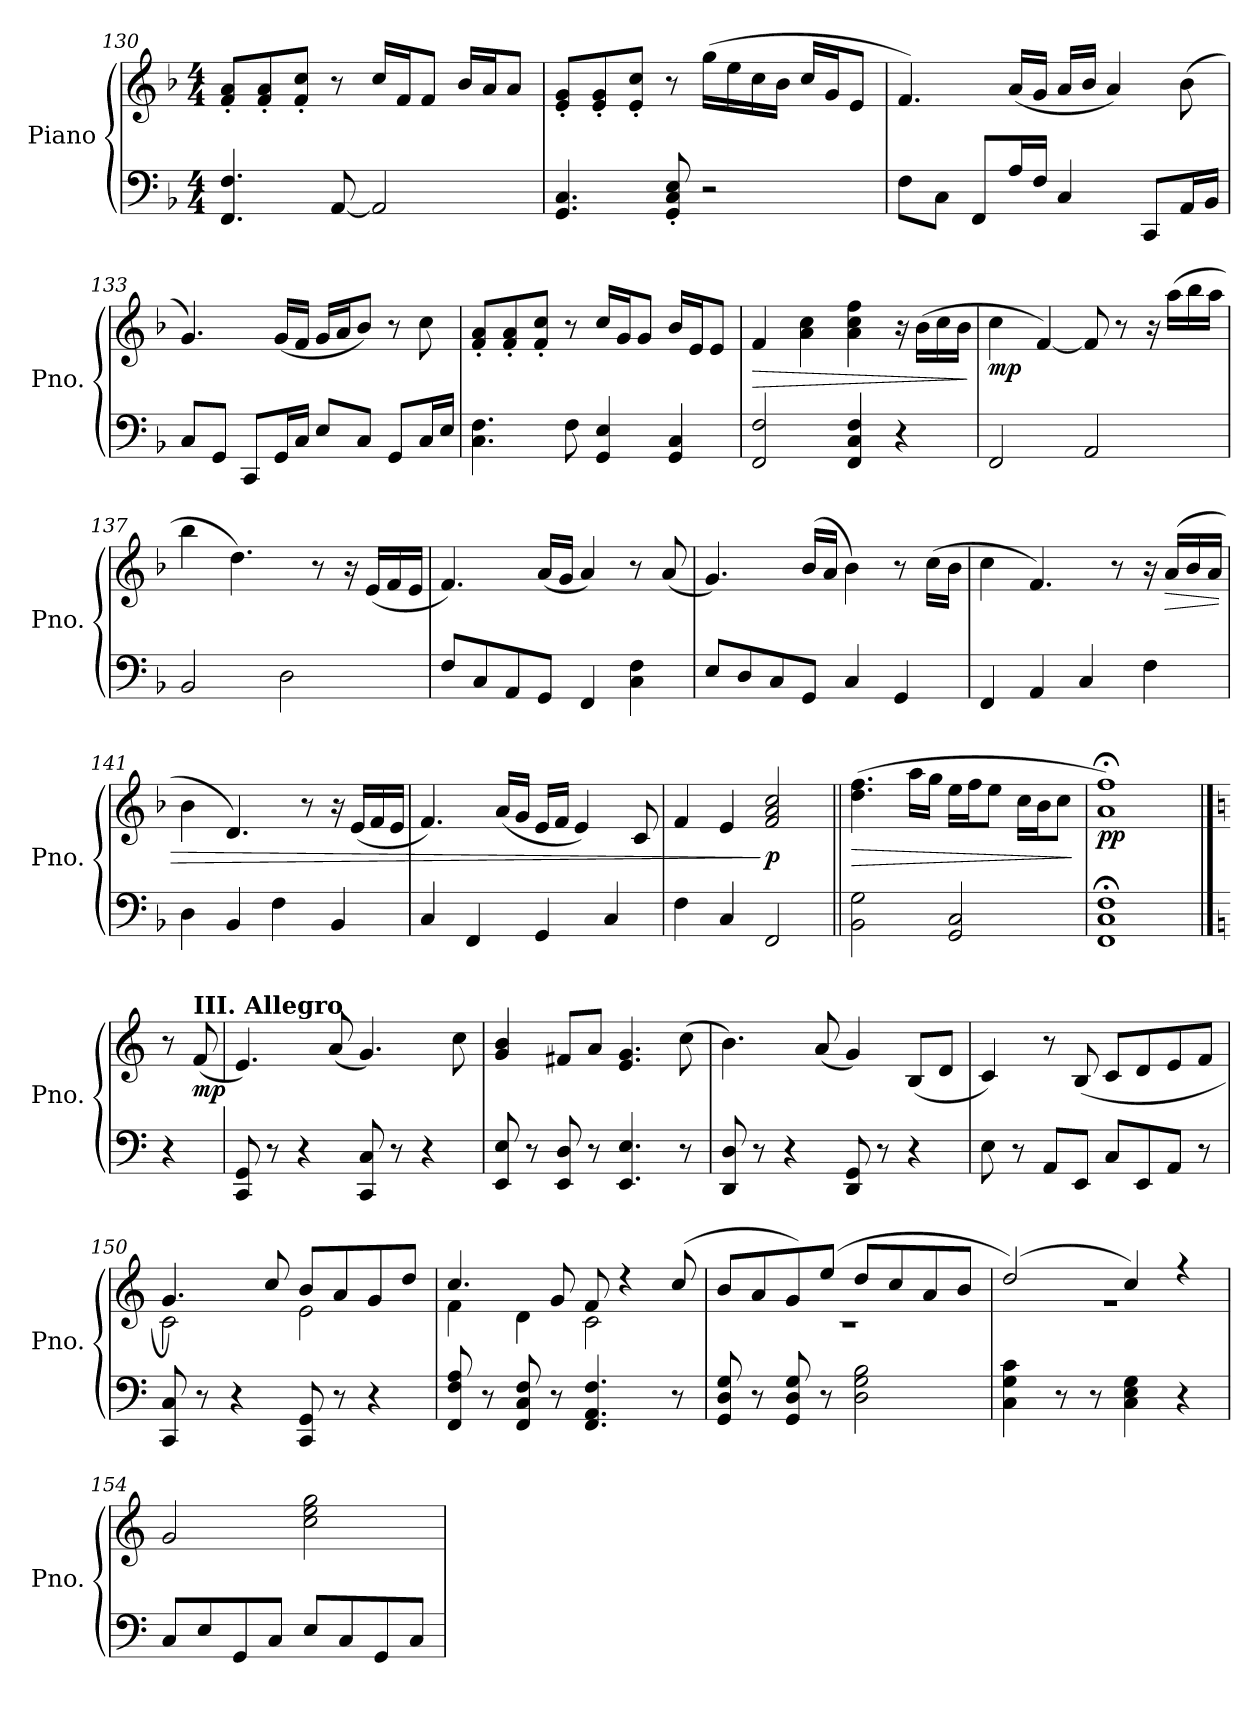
**kern	**kern	**dynam
*part1	*part1	*part1
*staff2	*staff1	*staff1/2
*I"Piano	*	*
*I'Pno.	*	*
*clefF4	*clefG2	*
*k[b-]	*k[b-]	*
*M4/4	*M4/4	*
=130	=130	=130
4.FF/ 4.F/	8f/' 8a/'L	.
.	8f/' 8a/'	.
.	8f/' 8cc/'J	.
[8AA/	8r	.
2AA/]	16cc/LL	.
.	16f/J	.
.	8f/J	.
.	16b-/LL	.
.	16a/J	.
.	8a/J	.
=131	=131	=131
4.GG/ 4.C/	8e/' 8g/'L	.
.	8e/' 8g/'	.
.	8e/' 8cc/'J	.
8GG/' 8C/' 8E/'	8r	.
2r	(>16gg\LL	.
.	16ee\	.
.	16cc\	.
.	16b-\JJ	.
.	16cc/LL	.
.	16g/J	.
.	8e/J	.
!!LO:PB:g=z
=132	=132	=132
8F\L	4.f/)	.
8C\J	.	.
8FF/L	.	.
16A/L	(<16a/LL	.
16F/JJ	16g/JJ	.
4C/	16a/LL	.
.	16b-/JJ	.
.	4a/)	.
8CC/L	.	.
16AA/L	(>8b-\	.
16BB-/JJ	.	.
=133	=133	=133
8C/L	4.g/)	.
8GG/J	.	.
8CC/L	.	.
16GG/L	(<16g/LL	.
16C/JJ	16f/JJ	.
8E/L	16g/LL	.
.	16a/J	.
8C/J	8b-/J)	.
8GG/L	8r	.
16C/L	8cc\	.
16E/JJ	.	.
=134	=134	=134
4.C\ 4.F\	8f/' 8a/'L	.
.	8f/' 8a/'	.
.	8f/' 8cc/'J	.
8F\	8r	.
4GG/ 4E/	16cc/LL	.
.	16g/J	.
.	8g/J	.
4GG/ 4C/	16b-/LL	.
.	16e/J	.
.	8e/J	.
=135	=135	=135
!	!	!LO:HP:b
2FF/ 2F/	4f/	>
.	4a\ 4cc\	.
4FF/ 4C/ 4F/	4a\ 4cc\ 4ff\	.
4r	16r	.
.	(>16b-\LL	.
.	16cc\	.
.	16b-\JJ	.
.	.	]
!!LO:LB:g=z
=136	=136	=136
!	!	!LO:DY:b
2FF/	4cc\	mp
.	[4f/)	.
2AA/	8f/]	.
.	8r	.
.	16r	.
.	(>16aa\LL	.
.	16bb-\	.
.	16aa\JJ	.
=137	=137	=137
2BB-/	4bb-\	.
.	4.dd\)	.
2D\	.	.
.	8r	.
.	16r	.
.	(<16e/LL	.
.	16f/	.
.	16e/JJ	.
=138	=138	=138
8F/L	4.f/)	.
8C/	.	.
8AA/	.	.
8GG/J	(<16a/LL	.
.	16g/JJ	.
4FF/	4a/)	.
4C\ 4F\	8r	.
.	(<8a/	.
=139	=139	=139
8E/L	4.g/)	.
8D/	.	.
8C/	.	.
8GG/J	(>16b-/LL	.
.	16a/JJ	.
4C/	4b-\)	.
4GG/	8r	.
.	(>16cc\LL	.
.	16b-\JJ	.
!!LO:LB:g=z
=140	=140	=140
4FF/	4cc\	.
4AA/	4.f/)	.
4C/	.	.
.	8r	.
4F\	16r	.
!	!	!LO:HP:b
.	(<16a/LL	>
.	16b-/	.
.	16a/JJ	.
=141	=141	=141
4D\	4b-\	.
4BB-/	4.d/)	.
4F\	.	.
.	8r	.
4BB-/	16r	.
.	(<16e/LL	.
.	16f/	.
.	16e/JJ	.
=142	=142	=142
4C/	4.f/)	.
4FF/	.	.
.	(<16a/LL	.
.	16g/JJ	.
4GG/	16e/LL	.
.	16f/JJ	.
.	4e/)	.
4C/	.	.
.	8c/	.
=143	=143	=143
4F\	4f/	.
4C/	4e/	.
!	!	!LO:DY:n=1:b
2FF/	2f/ 2a/ 2cc/	] p
!!LO:LB:g=z
=144||	=144||	=144||
!	!	!LO:HP:b
2BB-\ 2G\	(>4.dd\ 4.ff\	>
.	16aa\LL	.
.	16gg\JJ	.
2GG/ 2C/	16ee\LL	.
.	16ff\J	.
.	8ee\J	.
.	16cc\LL	.
.	16b-\J	.
.	8cc\J	.
.	.	]
=145	=145	=145
!	!	!LO:DY:b
1FF;< 1C;< 1F;<	1a;< 1ff;<)	pp
!!LO:PB:g=z
==145X2	==145X2	==145X2
*k[]	*k[]	*
4r	8r	.
*	*MM140	*
!	!LO:TX:a:B:t=III.  Allegro	!
!	!	!LO:DY:b
.	(<8f/	mp
=146	=146	=146
8CC/ 8GG/	4.e/)	.
8r	.	.
4r	.	.
.	(<8a/	.
8CC/ 8C/	4.g/)	.
8r	.	.
4r	.	.
.	8cc\	.
=147	=147	=147
8EE/ 8E/	4g/ 4b/	.
8r	.	.
8EE/ 8D/	8f#X/L	.
8r	8a/J	.
4.EE/ 4.E/	4.e/ 4.g/	.
8r	(>8cc\	.
=148	=148	=148
8DD/ 8D/	4.b\)	.
8r	.	.
4r	.	.
.	(<8a/	.
8DD/ 8GG/	4g/)	.
8r	.	.
4r	(<8B/L	.
.	8d/J	.
=149	=149	=149
8E\	4c/)	.
8r	.	.
8AA/L	8r	.
8EE/J	(>8B/	.
8C/L	8c/L	.
8EE/	8d/	.
8AA/J	8e/	.
8r	8f/J	.
!!LO:LB:g=z
=150	=150	=150
*	*^	*
8CC/ 8C/	4.g/)	2c\	.
8r	.	.	.
4r	.	.	.
.	8cc/	.	.
8CC/ 8GG/	8b/L	2e\	.
8r	8a/	.	.
4r	8g/	.	.
.	8dd/J	.	.
=151	=151	=151	=151
8FF/ 8F/ 8A/	4.cc/	4f\	.
8r	.	.	.
8FF/ 8C/ 8F/	.	4d\	.
8r	8g/	.	.
4.FF/ 4.AA/ 4.F/	8f/	2c\	.
.	4r	.	.
8r	(>8cc/	.	.
=152	=152	=152	=152
8GG/ 8D/ 8G/	8b/L	1r	.
8r	8a/	.	.
8GG/ 8D/ 8G/	8g/)	.	.
8r	(>8ee/J	.	.
2D\ 2G\ 2B\	8dd/L	.	.
.	8cc/	.	.
.	8a/	.	.
.	8b/J	.	.
=153	=153	=153	=153
4C\ 4G\ 4c\	(>2dd/)	1r	.
8r	.	.	.
8r	.	.	.
4C\ 4E\ 4G\	4cc/)	.	.
4r	4r	.	.
*	*v	*v	*
!!LO:LB:g=z
=154	=154	=154
8C/L	2g/	.
8E/	.	.
8GG/	.	.
8C/J	.	.
8E/L	2cc\ 2ee\ 2gg\	.
8C/	.	.
8GG/	.	.
8C/J	.	.
=	=	=
*-	*-	*-
